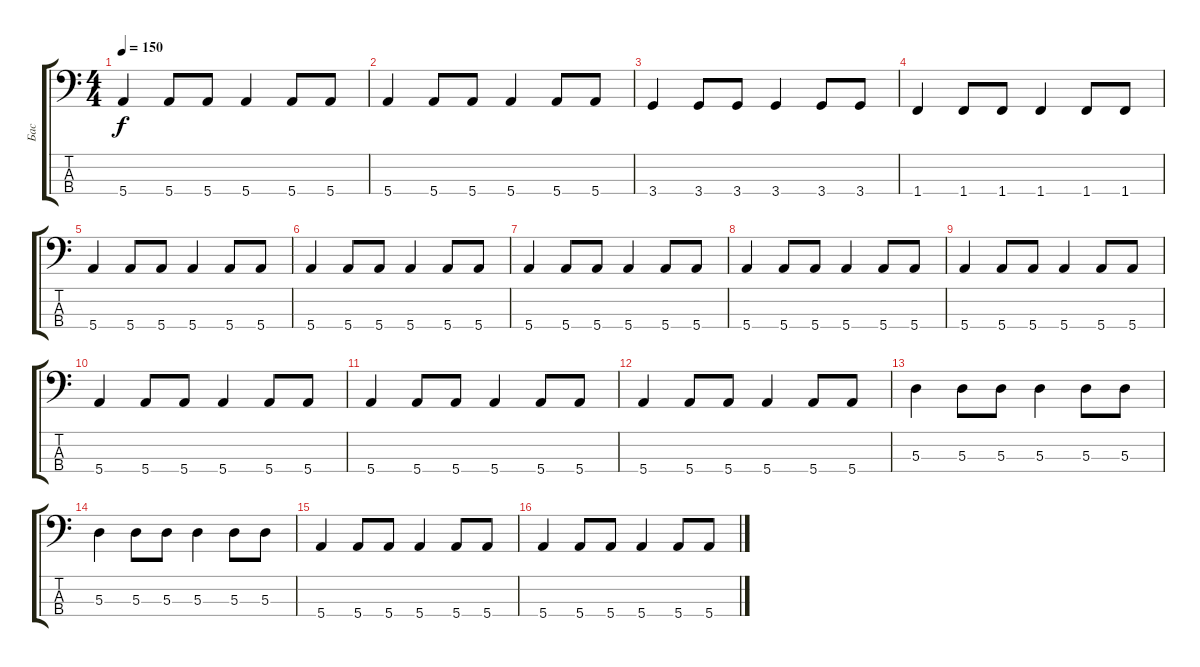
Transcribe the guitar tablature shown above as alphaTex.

\track ("Бас" "Бас") {instrument electricbassfinger}
\staff {score tabs}
\tuning (G2 D2 A1 E1) {hide}
\ts (4 4)
\tempo 150
\clef f4
\ks c
5.4.4{dy f} 5.4.8 5.4.8 5.4.4 5.4.8 5.4.8 |
5.4.4 5.4.8 5.4.8 5.4.4 5.4.8 5.4.8 |
3.4.4 3.4.8 3.4.8 3.4.4 3.4.8 3.4.8 |
1.4.4 1.4.8 1.4.8 1.4.4 1.4.8 1.4.8 |
5.4.4 5.4.8 5.4.8 5.4.4 5.4.8 5.4.8 |
5.4.4 5.4.8 5.4.8 5.4.4 5.4.8 5.4.8 |
5.4.4 5.4.8 5.4.8 5.4.4 5.4.8 5.4.8 |
5.4.4 5.4.8 5.4.8 5.4.4 5.4.8 5.4.8 |
5.4.4 5.4.8 5.4.8 5.4.4 5.4.8 5.4.8 |
5.4.4 5.4.8 5.4.8 5.4.4 5.4.8 5.4.8 |
5.4.4 5.4.8 5.4.8 5.4.4 5.4.8 5.4.8 |
5.4.4 5.4.8 5.4.8 5.4.4 5.4.8 5.4.8 |
5.3.4 5.3.8 5.3.8 5.3.4 5.3.8 5.3.8 |
5.3.4 5.3.8 5.3.8 5.3.4 5.3.8 5.3.8 |
5.4.4 5.4.8 5.4.8 5.4.4 5.4.8 5.4.8 |
5.4.4 5.4.8 5.4.8 5.4.4 5.4.8 5.4.8
